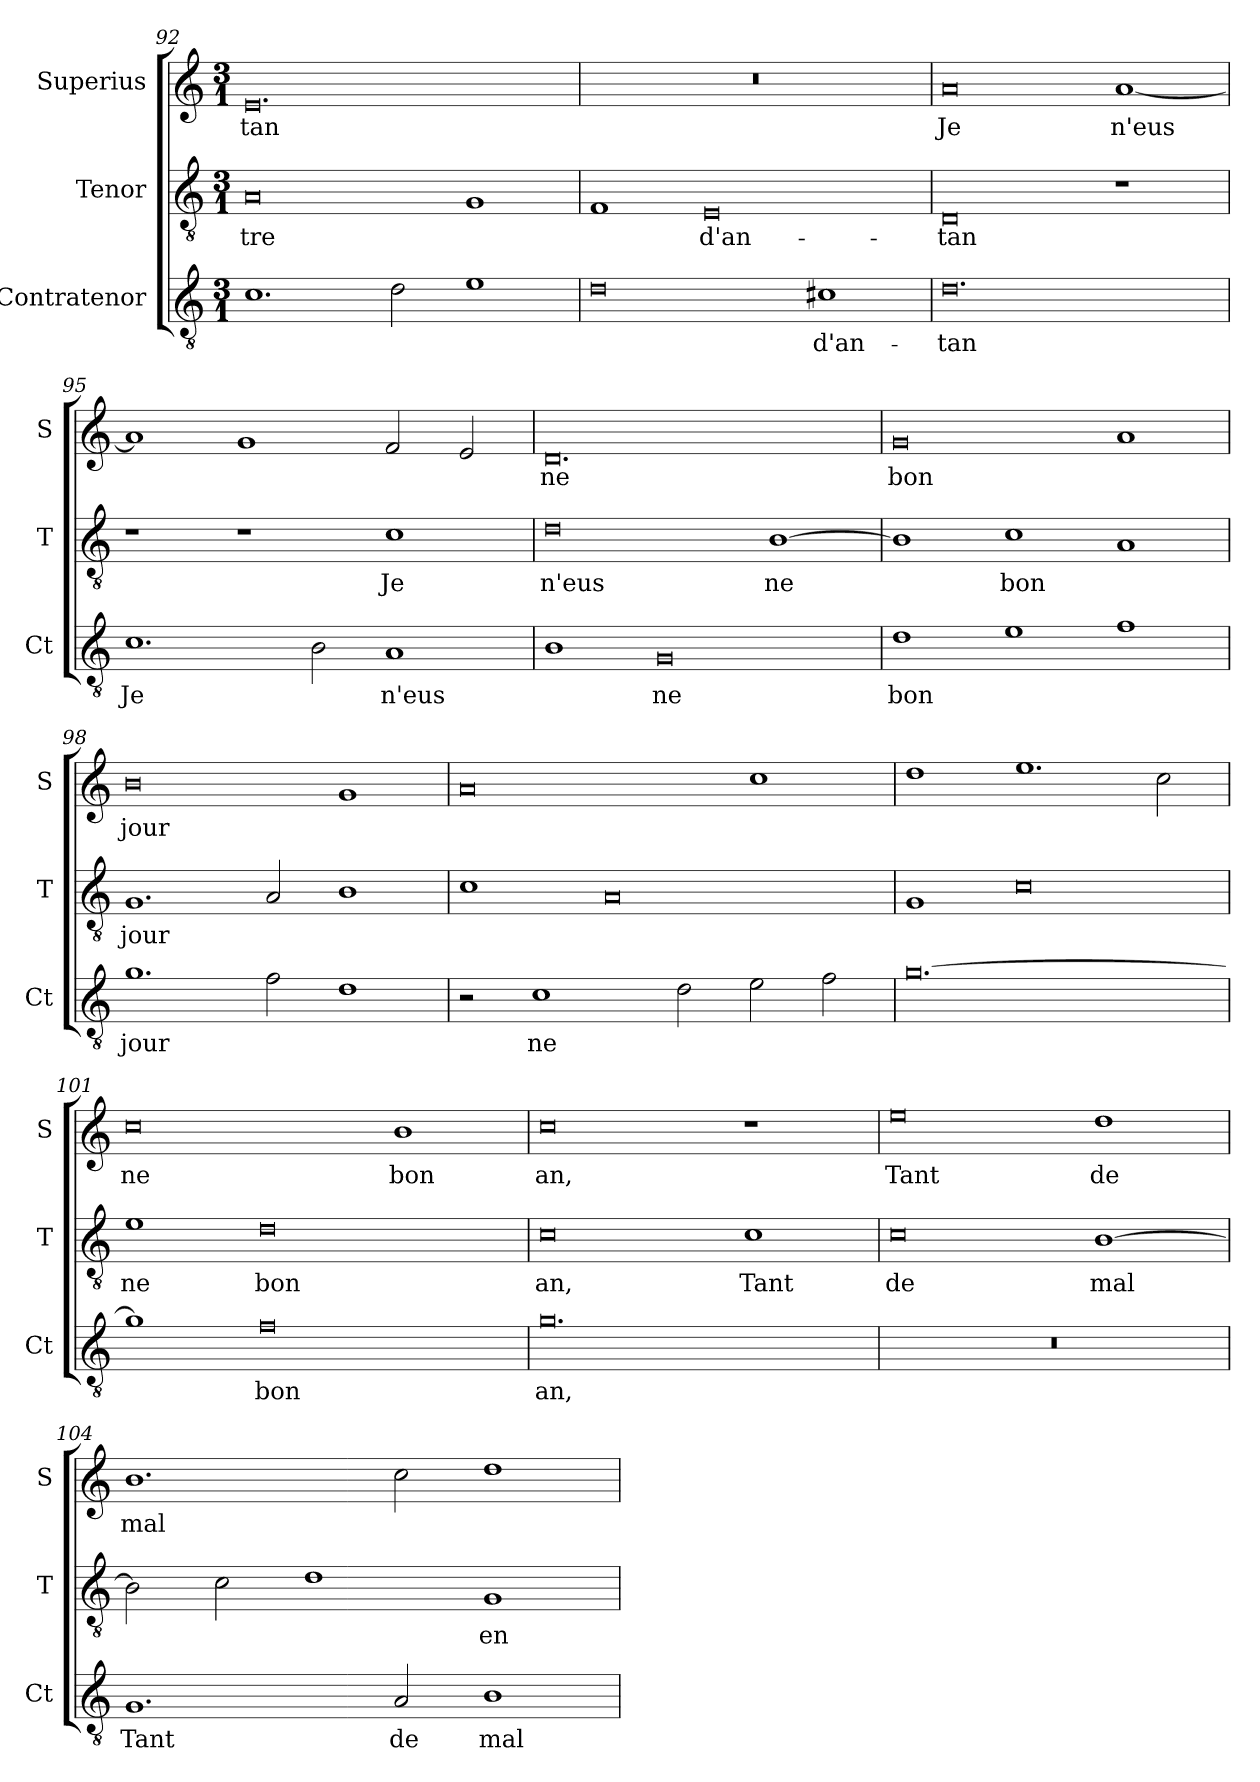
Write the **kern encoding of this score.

**kern	**text	**kern	**text	**kern	**text
*part3	*part3	*part2	*part2	*part1	*part1
*staff3	*staff3	*staff2	*staff2	*staff1	*staff1
*I"Contratenor	*	*I"Tenor	*	*I"Superius	*
*I'Ct	*	*I'T	*	*I'S	*
*clefGv2	*	*clefGv2	*	*clefG2	*
*k[]	*	*k[]	*	*k[]	*
*M3/1	*	*M3/1	*	*M3/1	*
=92	=92	=92	=92	=92	=92
1.c	.	0A	-tre	0.e	-tan
2d	.	.	.	.	.
1e	.	1G	.	.	.
=93	=93	=93	=93	=93	=93
0d	.	1F	.	0.r	.
.	.	0E	d'an-	.	.
1c#X	d'an-	.	.	.	.
=94	=94	=94	=94	=94	=94
0.d	-tan	0D	-tan	0a	Je
.	.	1r	.	[1a	n'eus
=95	=95	=95	=95	=95	=95
1.c	Je	1r	.	1a]	.
.	.	1r	.	1g	.
2B	.	.	.	.	.
1A	n'eus	1c	Je	2f	.
.	.	.	.	2e	.
=96	=96	=96	=96	=96	=96
1B	.	0d	n'eus	0.d	ne
0G	ne	.	.	.	.
.	.	[1B	ne	.	.
=97	=97	=97	=97	=97	=97
1d	bon	1B]	.	0g	bon
1e	.	1c	bon	.	.
1f	.	1A	.	1a	.
=98	=98	=98	=98	=98	=98
1.g	jour	1.G	jour	0b	jour
2f	.	2A	.	.	.
1d	.	1B	.	1g	.
=99	=99	=99	=99	=99	=99
2r	.	1c	.	0a	.
1c	ne	.	.	.	.
.	.	0A	.	.	.
2d	.	.	.	.	.
2e	.	.	.	1cc	.
2f	.	.	.	.	.
=100	=100	=100	=100	=100	=100
[0.g	.	1G	.	1dd	.
.	.	0c	.	1.ee	.
.	.	.	.	2cc	.
=101	=101	=101	=101	=101	=101
1g]	.	1e	ne	0cc	ne
0f	bon	0d	bon	.	.
.	.	.	.	1b	bon
=102	=102	=102	=102	=102	=102
0.g	an,	0c	an,	0cc	an,
.	.	1c	Tant	1r	.
=103	=103	=103	=103	=103	=103
0.r	.	0c	de	0ee	Tant
.	.	[1B	mal	1dd	de
=104	=104	=104	=104	=104	=104
1.G	Tant	2B]	.	1.b	mal
.	.	2c	.	.	.
.	.	1d	.	.	.
2A	de	.	.	2cc	.
1B	mal	1G	en	1dd	.
=	=	=	=	=	=
*-	*-	*-	*-	*-	*-
